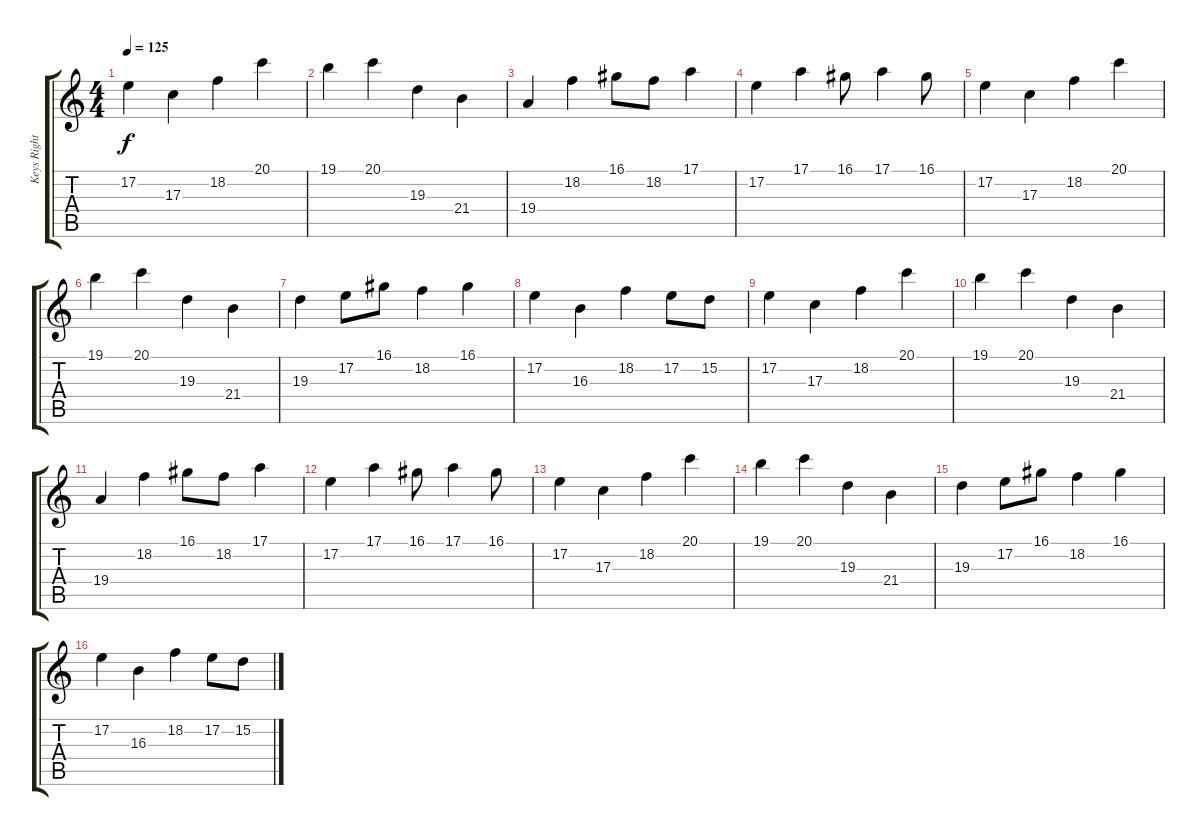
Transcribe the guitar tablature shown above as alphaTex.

\track ("Keys Right" "Keys Right") {instrument stringensemble1}
\staff {score tabs}
\tuning (E4 B3 G3 D3 A2 E2) {hide}
\ts (4 4)
\tempo 125
\clef g2
\ks c
17.2.4{dy f instrument acousticgrandpiano} 17.3.4 18.2.4 20.1.4 |
19.1.4 20.1.4 19.3.4 21.4.4 |
19.4.4 18.2.4 16.1.8 18.2.8 17.1.4 |
17.2.4 17.1.4 16.1.8 17.1.4 16.1.8 |
17.2.4 17.3.4 18.2.4 20.1.4 |
19.1.4 20.1.4 19.3.4 21.4.4 |
19.3.4 17.2.8 16.1.8 18.2.4 16.1.4 |
17.2.4 16.3.4 18.2.4 17.2.8 15.2.8 |
17.2.4{instrument stringensemble1} 17.3.4 18.2.4 20.1.4 |
19.1.4 20.1.4 19.3.4 21.4.4 |
19.4.4 18.2.4 16.1.8 18.2.8 17.1.4 |
17.2.4 17.1.4 16.1.8 17.1.4 16.1.8 |
17.2.4 17.3.4 18.2.4 20.1.4 |
19.1.4 20.1.4 19.3.4 21.4.4 |
19.3.4 17.2.8 16.1.8 18.2.4 16.1.4 |
17.2.4 16.3.4 18.2.4 17.2.8 15.2.8
